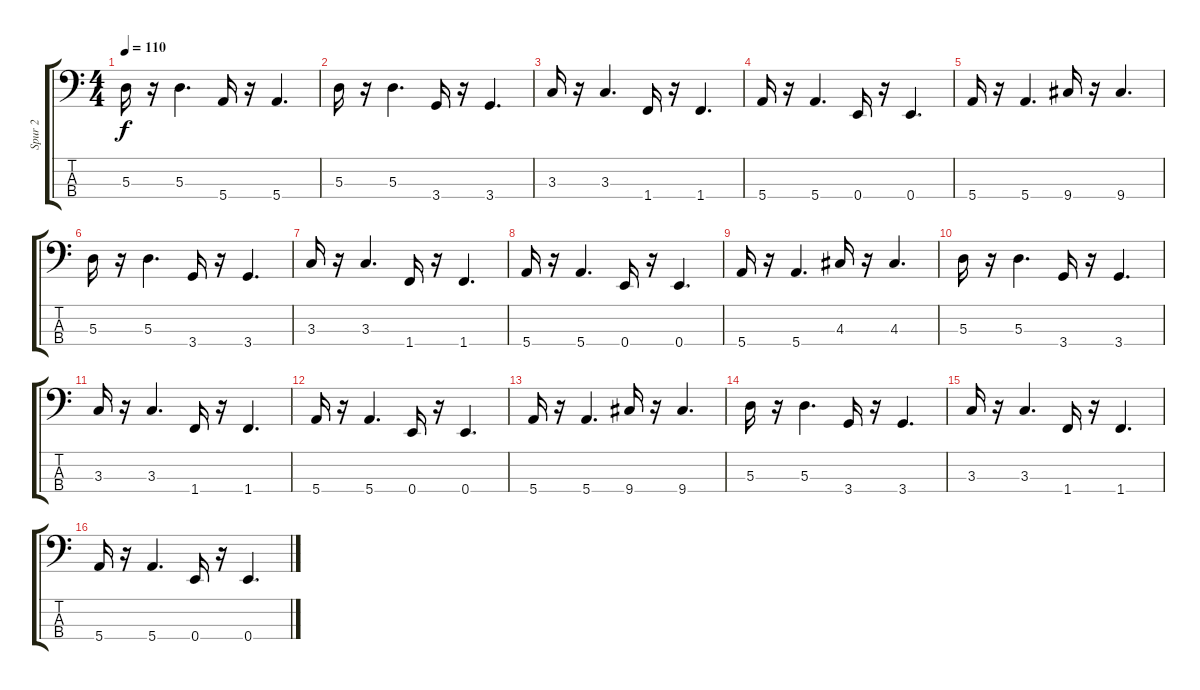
\track ("Spur 2" "Spur 2") {instrument electricbassfinger}
\staff {score tabs}
\tuning (G2 D2 A1 E1) {hide}
\ts (4 4)
\tempo 110
\clef f4
\ks c
5.3.16{dy f} r.16 5.3.4{d} 5.4.16 r.16 5.4.4{d} |
5.3.16 r.16 5.3.4{d} 3.4.16 r.16 3.4.4{d} |
3.3.16 r.16 3.3.4{d} 1.4.16 r.16 1.4.4{d} |
5.4.16 r.16 5.4.4{d} 0.4.16 r.16 0.4.4{d} |
5.4.16 r.16 5.4.4{d} 9.4.16 r.16 9.4.4{d} |
5.3.16 r.16 5.3.4{d} 3.4.16 r.16 3.4.4{d} |
3.3.16 r.16 3.3.4{d} 1.4.16 r.16 1.4.4{d} |
5.4.16 r.16 5.4.4{d} 0.4.16 r.16 0.4.4{d} |
5.4.16 r.16 5.4.4{d} 4.3.16 r.16 4.3.4{d} |
5.3.16 r.16 5.3.4{d} 3.4.16 r.16 3.4.4{d} |
3.3.16 r.16 3.3.4{d} 1.4.16 r.16 1.4.4{d} |
5.4.16 r.16 5.4.4{d} 0.4.16 r.16 0.4.4{d} |
5.4.16 r.16 5.4.4{d} 9.4.16 r.16 9.4.4{d} |
5.3.16 r.16 5.3.4{d} 3.4.16 r.16 3.4.4{d} |
3.3.16 r.16 3.3.4{d} 1.4.16 r.16 1.4.4{d} |
5.4.16 r.16 5.4.4{d} 0.4.16 r.16 0.4.4{d}
